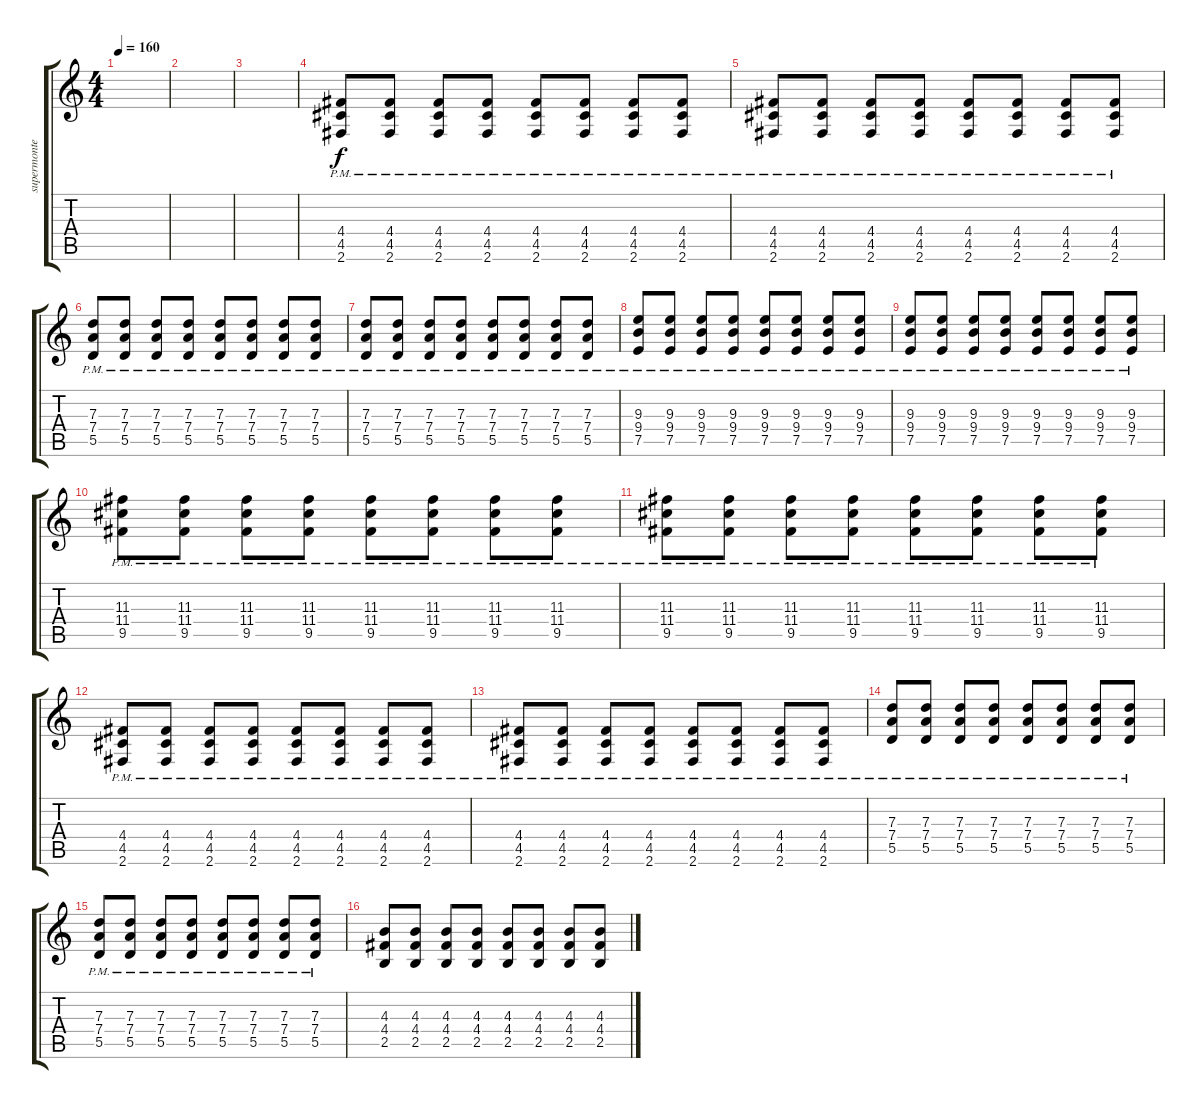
\track ("supermontero" "supermonte") {instrument overdrivenguitar}
\staff {score tabs}
\tuning (E4 B3 G3 D3 A2 E2) {hide}
\ts (4 4)
\tempo 160
\clef g2
\ks c
|
|
|
(4.4{pm} 4.5{pm} 2.6{pm}).8 (4.4{pm} 4.5{pm} 2.6{pm}).8 (4.4{pm} 4.5{pm} 2.6{pm}).8 (4.4{pm} 4.5{pm} 2.6{pm}).8 (4.4{pm} 4.5{pm} 2.6{pm}).8 (4.4{pm} 4.5{pm} 2.6{pm}).8 (4.4{pm} 4.5{pm} 2.6{pm}).8 (4.4{pm} 4.5{pm} 2.6{pm}).8 |
(4.4{pm} 4.5{pm} 2.6{pm}).8 (4.4{pm} 4.5{pm} 2.6{pm}).8 (4.4{pm} 4.5{pm} 2.6{pm}).8 (4.4{pm} 4.5{pm} 2.6{pm}).8 (4.4{pm} 4.5{pm} 2.6{pm}).8 (4.4{pm} 4.5{pm} 2.6{pm}).8 (4.4{pm} 4.5{pm} 2.6{pm}).8 (4.4{pm} 4.5{pm} 2.6{pm}).8 |
(7.3{pm} 7.4{pm} 5.5{pm}).8 (7.3{pm} 7.4{pm} 5.5{pm}).8 (7.3{pm} 7.4{pm} 5.5{pm}).8 (7.3{pm} 7.4{pm} 5.5{pm}).8 (7.3{pm} 7.4{pm} 5.5{pm}).8 (7.3{pm} 7.4{pm} 5.5{pm}).8 (7.3{pm} 7.4{pm} 5.5{pm}).8 (7.3{pm} 7.4{pm} 5.5{pm}).8 |
(7.3{pm} 7.4{pm} 5.5{pm}).8 (7.3{pm} 7.4{pm} 5.5{pm}).8 (7.3{pm} 7.4{pm} 5.5{pm}).8 (7.3{pm} 7.4{pm} 5.5{pm}).8 (7.3{pm} 7.4{pm} 5.5{pm}).8 (7.3{pm} 7.4{pm} 5.5{pm}).8 (7.3{pm} 7.4{pm} 5.5{pm}).8 (7.3{pm} 7.4{pm} 5.5{pm}).8 |
(9.3{pm} 9.4{pm} 7.5{pm}).8 (9.3{pm} 9.4{pm} 7.5{pm}).8 (9.3{pm} 9.4{pm} 7.5{pm}).8 (9.3{pm} 9.4{pm} 7.5{pm}).8 (9.3{pm} 9.4{pm} 7.5{pm}).8 (9.3{pm} 9.4{pm} 7.5{pm}).8 (9.3{pm} 9.4{pm} 7.5{pm}).8 (9.3{pm} 9.4{pm} 7.5{pm}).8 |
(9.3{pm} 9.4{pm} 7.5{pm}).8 (9.3{pm} 9.4{pm} 7.5{pm}).8 (9.3{pm} 9.4{pm} 7.5{pm}).8 (9.3{pm} 9.4{pm} 7.5{pm}).8 (9.3{pm} 9.4{pm} 7.5{pm}).8 (9.3{pm} 9.4{pm} 7.5{pm}).8 (9.3{pm} 9.4{pm} 7.5{pm}).8 (9.3{pm} 9.4{pm} 7.5{pm}).8 |
(11.3{pm} 11.4{pm} 9.5{pm}).8 (11.3{pm} 11.4{pm} 9.5{pm}).8 (11.3{pm} 11.4{pm} 9.5{pm}).8 (11.3{pm} 11.4{pm} 9.5{pm}).8 (11.3{pm} 11.4{pm} 9.5{pm}).8 (11.3{pm} 11.4{pm} 9.5{pm}).8 (11.3{pm} 11.4{pm} 9.5{pm}).8 (11.3{pm} 11.4{pm} 9.5{pm}).8 |
(11.3{pm} 11.4{pm} 9.5{pm}).8 (11.3{pm} 11.4{pm} 9.5{pm}).8 (11.3{pm} 11.4{pm} 9.5{pm}).8 (11.3{pm} 11.4{pm} 9.5{pm}).8 (11.3{pm} 11.4{pm} 9.5{pm}).8 (11.3{pm} 11.4{pm} 9.5{pm}).8 (11.3{pm} 11.4{pm} 9.5{pm}).8 (11.3{pm} 11.4{pm} 9.5{pm}).8 |
(4.4{pm} 4.5{pm} 2.6{pm}).8 (4.4{pm} 4.5{pm} 2.6{pm}).8 (4.4{pm} 4.5{pm} 2.6{pm}).8 (4.4{pm} 4.5{pm} 2.6{pm}).8 (4.4{pm} 4.5{pm} 2.6{pm}).8 (4.4{pm} 4.5{pm} 2.6{pm}).8 (4.4{pm} 4.5{pm} 2.6{pm}).8 (4.4{pm} 4.5{pm} 2.6{pm}).8 |
(4.4{pm} 4.5{pm} 2.6{pm}).8 (4.4{pm} 4.5{pm} 2.6{pm}).8 (4.4{pm} 4.5{pm} 2.6{pm}).8 (4.4{pm} 4.5{pm} 2.6{pm}).8 (4.4{pm} 4.5{pm} 2.6{pm}).8 (4.4{pm} 4.5{pm} 2.6{pm}).8 (4.4{pm} 4.5{pm} 2.6{pm}).8 (4.4{pm} 4.5{pm} 2.6{pm}).8 |
(7.3{pm} 7.4{pm} 5.5{pm}).8 (7.3{pm} 7.4{pm} 5.5{pm}).8 (7.3{pm} 7.4{pm} 5.5{pm}).8 (7.3{pm} 7.4{pm} 5.5{pm}).8 (7.3{pm} 7.4{pm} 5.5{pm}).8 (7.3{pm} 7.4{pm} 5.5{pm}).8 (7.3{pm} 7.4{pm} 5.5{pm}).8 (7.3{pm} 7.4{pm} 5.5{pm}).8 |
(7.3{pm} 7.4{pm} 5.5{pm}).8 (7.3{pm} 7.4{pm} 5.5{pm}).8 (7.3{pm} 7.4{pm} 5.5{pm}).8 (7.3{pm} 7.4{pm} 5.5{pm}).8 (7.3{pm} 7.4{pm} 5.5{pm}).8 (7.3{pm} 7.4{pm} 5.5{pm}).8 (7.3{pm} 7.4{pm} 5.5{pm}).8 (7.3{pm} 7.4{pm} 5.5{pm}).8 |
(4.3 4.4 2.5).8 (4.3 4.4 2.5).8 (4.3 4.4 2.5).8 (4.3 4.4 2.5).8 (4.3 4.4 2.5).8 (4.3 4.4 2.5).8 (4.3 4.4 2.5).8 (4.3 4.4 2.5).8
